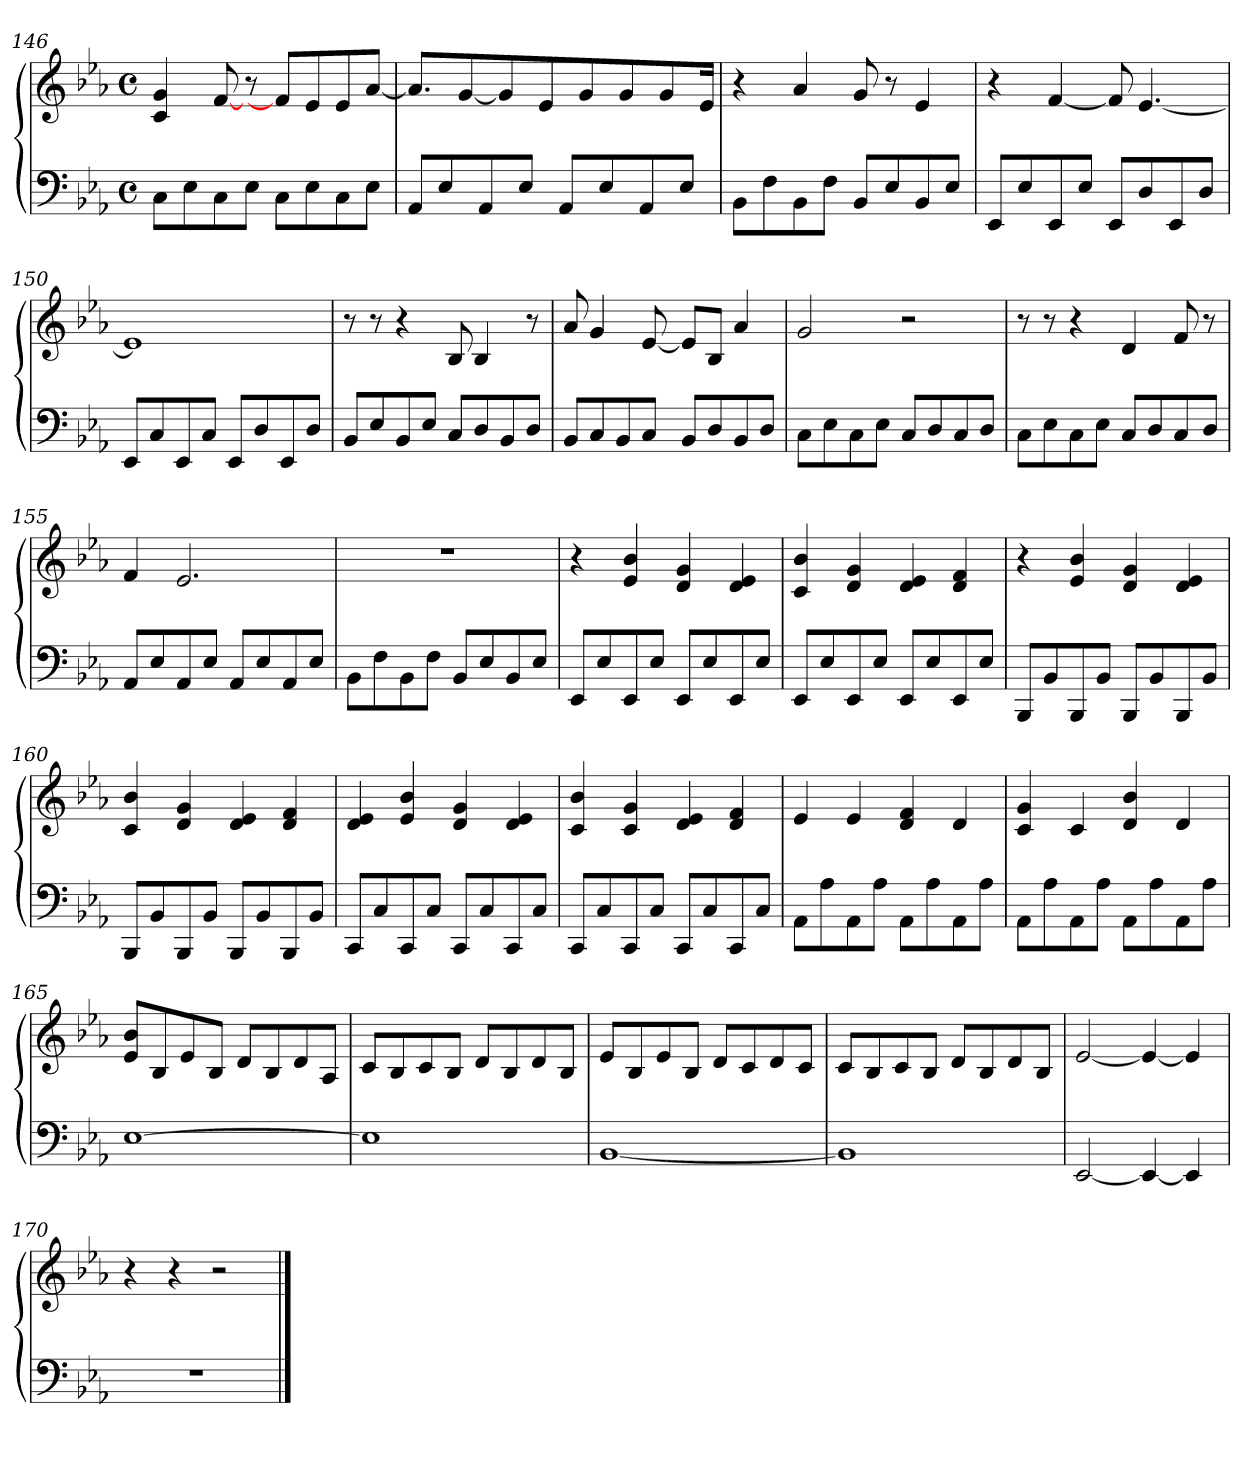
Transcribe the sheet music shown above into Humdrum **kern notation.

**kern	**kern
*part1	*part1
*staff2	*staff1
*clefF4	*clefG2
*k[b-e-a-]	*k[b-e-a-]
*M4/4	*M4/4
*met(c)	*met(c)
=146	=146
8C\L	4c/ 4g/
8E-\	.
8C\	[8f/
8E-\J	8r
8C\L	8f/L]
8E-\	8e-/
8C\	8e-/
8E-\J	[8a-/J
!!LO:PB:g=z
=147	=147
8AA-/L	8.a-/L]
8E-/	.
.	[8g/
8AA-/	.
.	8g/]
8E-/J	.
.	8e-/
8AA-/L	.
.	8g/
8E-/	.
.	8g/
8AA-/	.
.	8g/
8E-/J	.
.	16e-/Jk
=148	=148
8BB-\L	4r
8F\	.
8BB-\	4a-/
8F\J	.
8BB-/L	8g/
8E-/	8r
8BB-/	4e-/
8E-/J	.
=149	=149
8EE-/L	4r
8E-/	.
8EE-/	[4f/
8E-/J	.
8EE-/L	8f/]
8D/	[4.e-/
8EE-/	.
8D/J	.
=150	=150
8EE-/L	1e-]
8C/	.
8EE-/	.
8C/J	.
8EE-/L	.
8D/	.
8EE-/	.
8D/J	.
!!LO:LB:g=z
=151	=151
8BB-/L	8r
8E-/	8r
8BB-/	4r
8E-/J	.
8C/L	8B-/
8D/	4B-/
8BB-/	.
8D/J	8r
=152	=152
8BB-/L	8a-/
8C/	4g/
8BB-/	.
8C/J	[8e-/
8BB-/L	8e-/L]
8D/	8B-/J
8BB-/	4a-/
8D/J	.
=153	=153
8C\L	2g/
8E-\	.
8C\	.
8E-\J	.
8C/L	2r
8D/	.
8C/	.
8D/J	.
=154	=154
8C\L	8r
8E-\	8r
8C\	4r
8E-\J	.
8C/L	4d/
8D/	.
8C/	8f/
8D/J	8r
!!LO:LB:g=z
=155	=155
8AA-/L	4f/
8E-/	.
8AA-/	2.e-/
8E-/J	.
8AA-/L	.
8E-/	.
8AA-/	.
8E-/J	.
=156	=156
8BB-\L	1r
8F\	.
8BB-\	.
8F\J	.
8BB-/L	.
8E-/	.
8BB-/	.
8E-/J	.
=157	=157
8EE-/L	4r
8E-/	.
8EE-/	4e-/ 4b-/
8E-/J	.
8EE-/L	4d/ 4g/
8E-/	.
8EE-/	4d/ 4e-/
8E-/J	.
=158	=158
8EE-/L	4c/ 4b-/
8E-/	.
8EE-/	4d/ 4g/
8E-/J	.
8EE-/L	4d/ 4e-/
8E-/	.
8EE-/	4d/ 4f/
8E-/J	.
=159	=159
8BBB-/L	4r
8BB-/	.
8BBB-/	4e-/ 4b-/
8BB-/J	.
8BBB-/L	4d/ 4g/
8BB-/	.
8BBB-/	4d/ 4e-/
8BB-/J	.
!!LO:LB:g=z
=160	=160
8BBB-/L	4c/ 4b-/
8BB-/	.
8BBB-/	4d/ 4g/
8BB-/J	.
8BBB-/L	4d/ 4e-/
8BB-/	.
8BBB-/	4d/ 4f/
8BB-/J	.
=161	=161
8CC/L	4d/ 4e-/
8C/	.
8CC/	4e-/ 4b-/
8C/J	.
8CC/L	4d/ 4g/
8C/	.
8CC/	4d/ 4e-/
8C/J	.
=162	=162
8CC/L	4c/ 4b-/
8C/	.
8CC/	4c/ 4g/
8C/J	.
8CC/L	4d/ 4e-/
8C/	.
8CC/	4d/ 4f/
8C/J	.
=163	=163
8AA-\L	4e-/
8A-\	.
8AA-\	4e-/
8A-\J	.
8AA-\L	4d/ 4f/
8A-\	.
8AA-\	4d/
8A-\J	.
=164	=164
8AA-\L	4c/ 4g/
8A-\	.
8AA-\	4c/
8A-\J	.
8AA-\L	4d/ 4b-/
8A-\	.
8AA-\	4d/
8A-\J	.
!!LO:LB:g=z
=165	=165
[1E-	8e-/ 8b-/L
.	8B-/
.	8e-/
.	8B-/J
.	8d/L
.	8B-/
.	8d/
.	8A-/J
=166	=166
1E-]	8c/L
.	8B-/
.	8c/
.	8B-/J
.	8d/L
.	8B-/
.	8d/
.	8B-/J
=167	=167
[1BB-	8e-/L
.	8B-/
.	8e-/
.	8B-/J
.	8d/L
.	8c/
.	8d/
.	8c/J
=168	=168
1BB-]	8c/L
.	8B-/
.	8c/
.	8B-/J
.	8d/L
.	8B-/
.	8d/
.	8B-/J
=169	=169
[2EE-/	[2e-/
4EE-/_	4e-/_
4EE-/]	4e-/]
!!LO:LB:g=z
=170	=170
1r	4r
.	4r
.	2r
==	==
*-	*-
